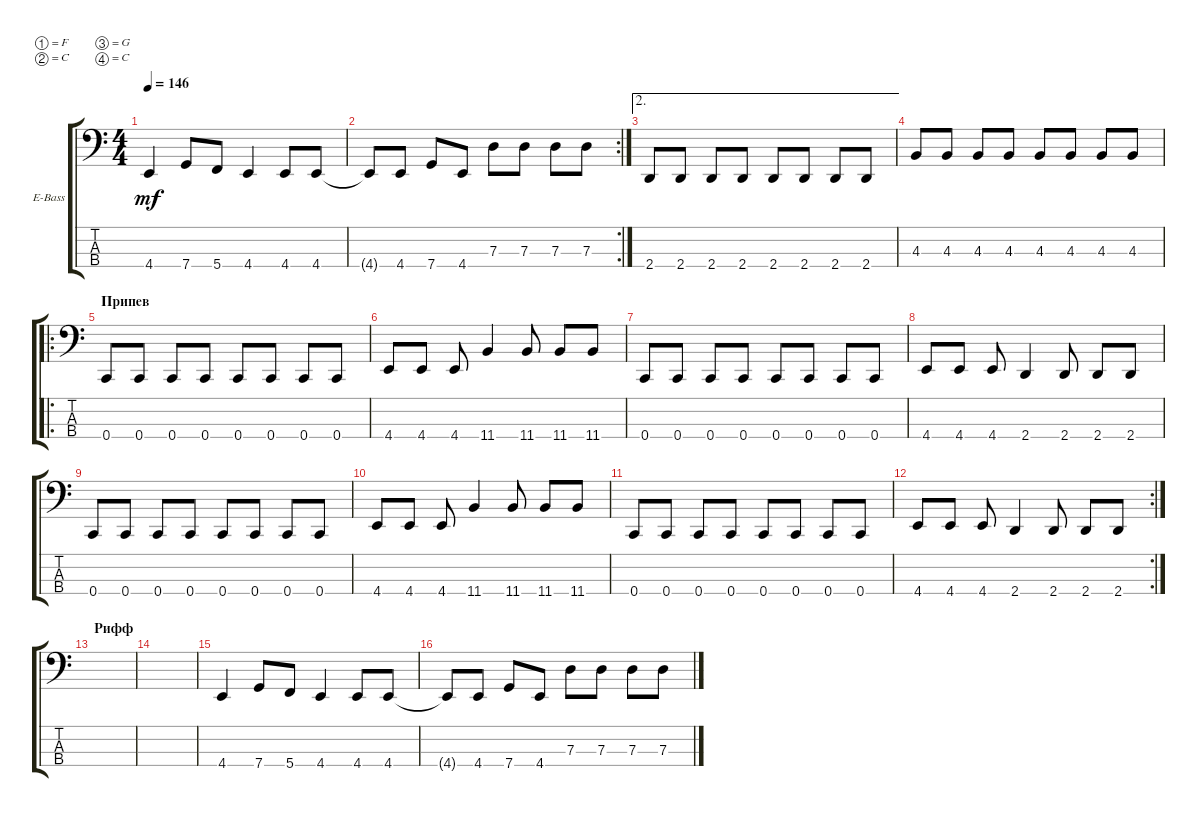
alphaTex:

\defaultSystemsLayout 4
\bracketExtendMode groupsimilarinstruments
\firstSystemTrackNameOrientation horizontal
\otherSystemsTrackNameOrientation horizontal
\track ("Electric Bass" "E-Bass") {instrument electricbassfinger}
\staff {score tabs}
\tuning (F2 C2 G1 C1)
\ts (4 4)
\tempo 146
\clef f4
\scale
0.333333
\ks c
4.4.4{dy mf} 7.4.8 5.4.8 4.4.4 4.4.8 4.4.8 |
\rc 2
\scale
0.354497 4.4{t}.8 4.4.8 7.4.8 4.4.8 7.3.8 7.3.8 7.3.8 7.3.8 |
\ae 2
\scale
0.322751 2.4.8 2.4.8 2.4.8 2.4.8 2.4.8 2.4.8 2.4.8 2.4.8 |
\scale
0.322751 4.3.8 4.3.8 4.3.8 4.3.8 4.3.8 4.3.8 4.3.8 4.3.8 |
\ro
\section ("" "Припев")
\scale
0.374359 0.4.8 0.4.8 0.4.8 0.4.8 0.4.8 0.4.8 0.4.8 0.4.8 |
\scale
0.312821 4.4.8 4.4.8 4.4.8 11.4.4 11.4.8 11.4.8 11.4.8 |
\scale
0.312821 0.4.8 0.4.8 0.4.8 0.4.8 0.4.8 0.4.8 0.4.8 0.4.8 |
\scale
0.333333 4.4.8 4.4.8 4.4.8 2.4.4 2.4.8 2.4.8 2.4.8 |
\scale
0.333333 0.4.8 0.4.8 0.4.8 0.4.8 0.4.8 0.4.8 0.4.8 0.4.8 |
\scale
0.333333 4.4.8 4.4.8 4.4.8 11.4.4 11.4.8 11.4.8 11.4.8 |
\scale
0.322751 0.4.8 0.4.8 0.4.8 0.4.8 0.4.8 0.4.8 0.4.8 0.4.8 |
\rc 2
\scale
0.354497 4.4.8 4.4.8 4.4.8 2.4.4 2.4.8 2.4.8 2.4.8 |
\section ("" "Рифф")
\scale
0.322751 |
\scale
0.333333 |
\scale
0.333333 4.4.4 7.4.8 5.4.8 4.4.4 4.4.8 4.4.8 |
\scale
0.333333 4.4{t}.8 4.4.8 7.4.8 4.4.8 7.3.8 7.3.8 7.3.8 7.3.8
